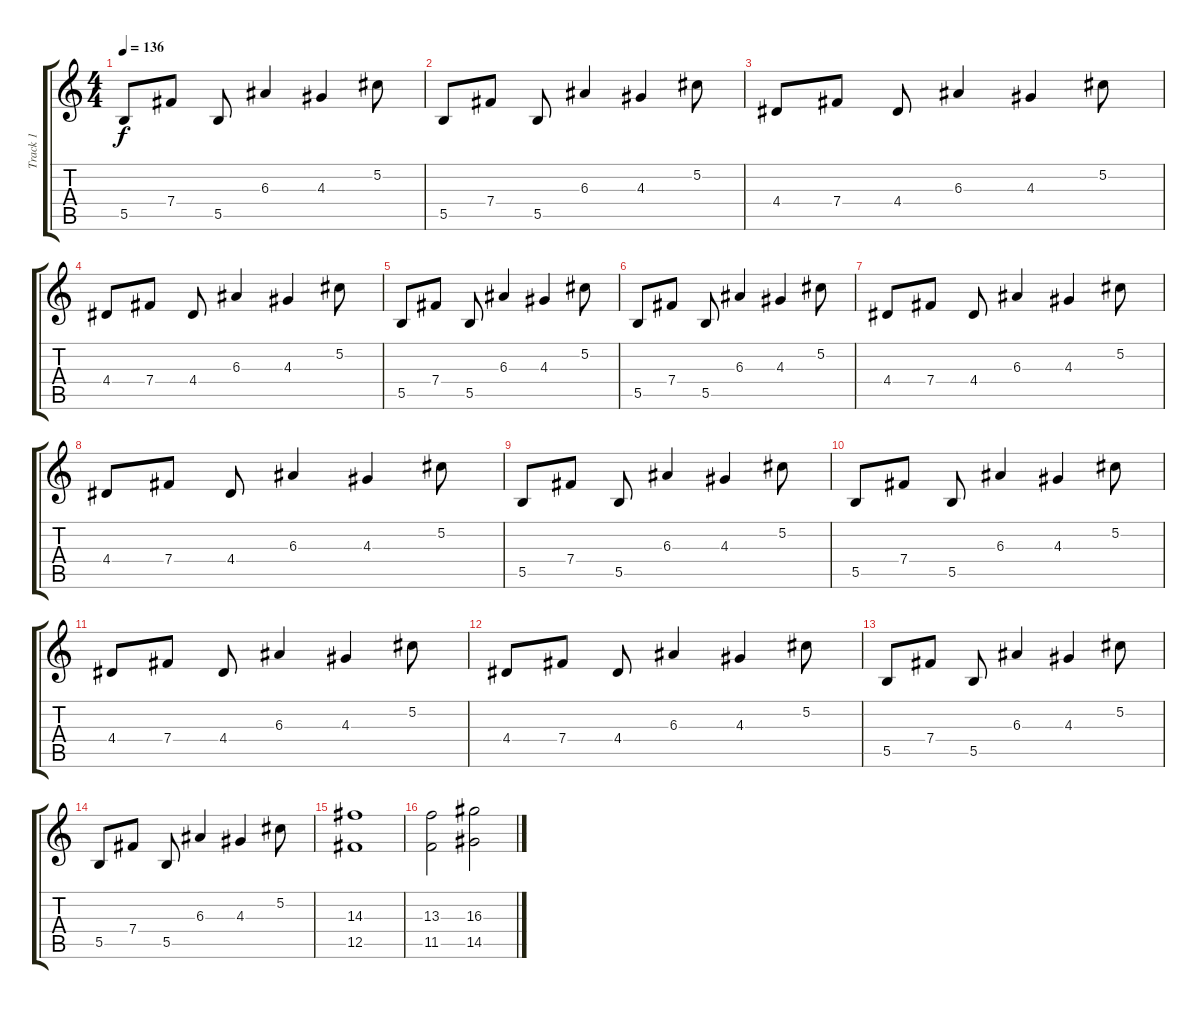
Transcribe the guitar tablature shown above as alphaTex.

\track ("Track 1" "Track 1") {instrument distortionguitar}
\staff {score tabs}
\tuning (Db4 Ab3 E3 B2 Gb2 B1) {hide}
\ts (4 4)
\tempo 136
\clef g2
\ks c
5.5.8{dy f} 7.4.8 5.5.8 6.3.4 4.3.4 5.2.8 |
5.5.8 7.4.8 5.5.8 6.3.4 4.3.4 5.2.8 |
4.4.8 7.4.8 4.4.8 6.3.4 4.3.4 5.2.8 |
4.4.8 7.4.8 4.4.8 6.3.4 4.3.4 5.2.8 |
5.5.8 7.4.8 5.5.8 6.3.4 4.3.4 5.2.8 |
5.5.8 7.4.8 5.5.8 6.3.4 4.3.4 5.2.8 |
4.4.8 7.4.8 4.4.8 6.3.4 4.3.4 5.2.8 |
4.4.8 7.4.8 4.4.8 6.3.4 4.3.4 5.2.8 |
5.5.8 7.4.8 5.5.8 6.3.4 4.3.4 5.2.8 |
5.5.8 7.4.8 5.5.8 6.3.4 4.3.4 5.2.8 |
4.4.8 7.4.8 4.4.8 6.3.4 4.3.4 5.2.8 |
4.4.8 7.4.8 4.4.8 6.3.4 4.3.4 5.2.8 |
5.5.8 7.4.8 5.5.8 6.3.4 4.3.4 5.2.8 |
5.5.8 7.4.8 5.5.8 6.3.4 4.3.4 5.2.8 |
(14.3 12.5).1 |
(13.3 11.5).2 (16.3 14.5).2
